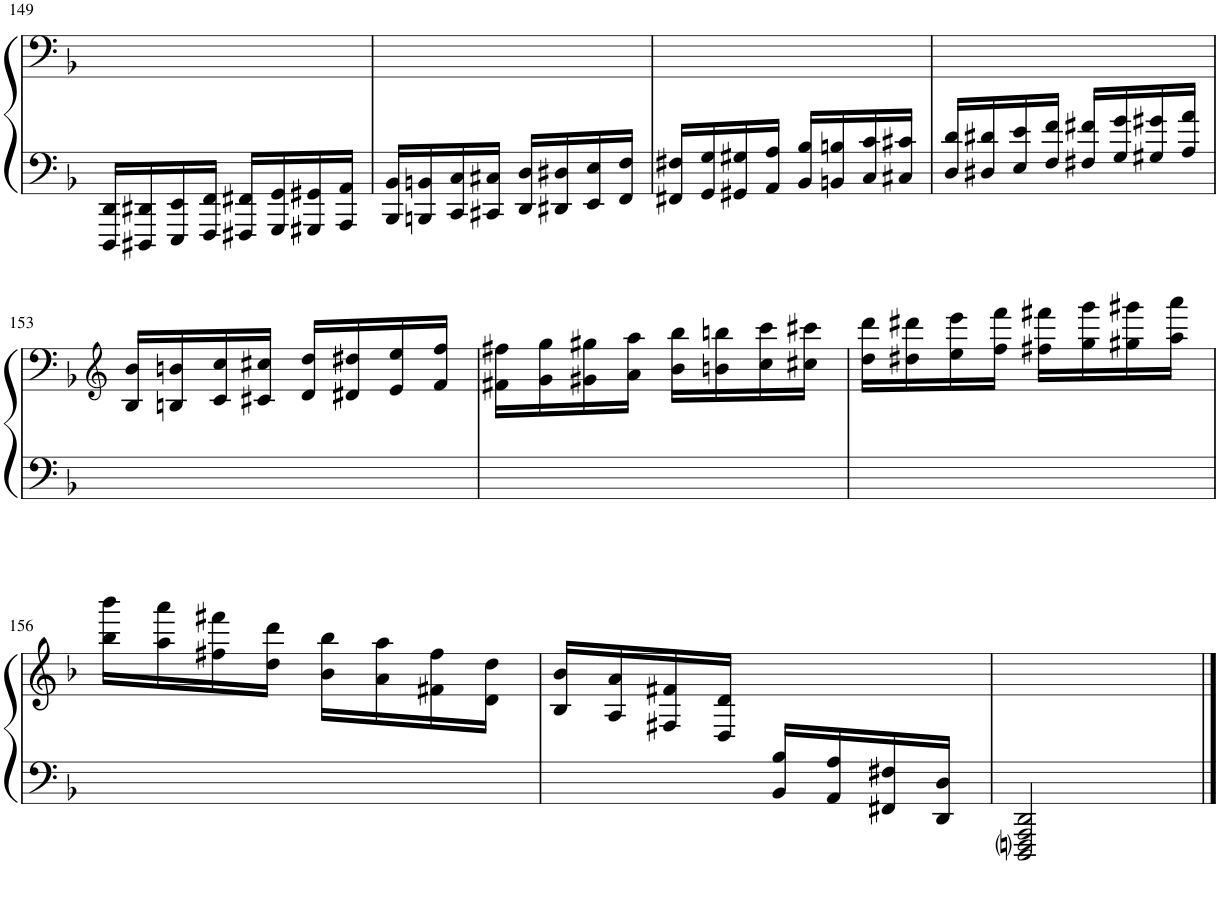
**kern	**kern
*part1	*part1
*staff2	*staff1
*I"Grand Piano	*
*I'Pno.	*
!!LO:PB:g=z
*clefF4	*clefF4
*k[b-]	*k[b-]
*M2/4	*M2/4
=149	=149
*^	*
16DDD/ 16DD/LL	2ryy	2ryy
16DDD#X/ 16DD#X/	.	.
16EEE/ 16EE/	.	.
16FFF/ 16FF/JJ	.	.
16FFF#X/ 16FF#X/LL	.	.
16GGG/ 16GG/	.	.
16GGG#X/ 16GG#X/	.	.
16AAA/ 16AA/JJ	.	.
=150	=150	=150
16BBB-/ 16BB-/LL	2ryy	2ryy
16BBBn/ 16BBn/	.	.
16CC/ 16C/	.	.
16CC#X/ 16C#X/JJ	.	.
16DD/ 16D/LL	.	.
16DD#X/ 16D#X/	.	.
16EE/ 16E/	.	.
16FF/ 16F/JJ	.	.
=151	=151	=151
16FF#X/ 16F#X/LL	2ryy	2ryy
16GG/ 16G/	.	.
16GG#X/ 16G#X/	.	.
16AA/ 16A/JJ	.	.
16BB-/ 16B-/LL	.	.
16BBn/ 16Bn/	.	.
16C/ 16c/	.	.
16C#X/ 16c#X/JJ	.	.
=152	=152	=152
16D/ 16d/LL	2ryy	2ryy
16D#X/ 16d#X/	.	.
16E/ 16e/	.	.
16F/ 16f/JJ	.	.
16F#X/ 16f#X/LL	.	.
16G/ 16g/	.	.
16G#X/ 16g#X/	.	.
16A/ 16a/JJ	.	.
*v	*v	*
!!LO:LB:g=z
=153	=153
*	*clefG2
2ryy	16B-/ 16b-/LL
.	16Bn/ 16bn/
.	16c/ 16cc/
.	16c#X/ 16cc#X/JJ
.	16d/ 16dd/LL
.	16d#X/ 16dd#X/
.	16e/ 16ee/
.	16f/ 16ff/JJ
=154	=154
2ryy	16f#X\ 16ff#X\LL
.	16g\ 16gg\
.	16g#X\ 16gg#X\
.	16a\ 16aa\JJ
.	16b-\ 16bb-\LL
.	16bn\ 16bbn\
.	16cc\ 16ccc\
.	16cc#X\ 16ccc#X\JJ
=155	=155
2ryy	16dd\ 16ddd\LL
.	16dd#X\ 16ddd#X\
.	16ee\ 16eee\
.	16ff\ 16fff\JJ
.	16ff#X\ 16fff#X\LL
.	16gg\ 16ggg\
.	16gg#X\ 16ggg#X\
.	16aa\ 16aaa\JJ
!!LO:LB:g=z
=156	=156
2ryy	16bb-\ 16bbb-\LL
.	16aa\ 16aaa\
.	16ff#X\ 16fff#X\
.	16dd\ 16ddd\JJ
.	16b-\ 16bb-\LL
.	16a\ 16aa\
.	16f#X\ 16ff#\
.	16d\ 16dd\JJ
=157	=157
*^	*
4ryy	2ryy	16B-/ 16b-/LL
.	.	16A/ 16a/
.	.	16F#X/ 16f#X/
.	.	16D/ 16d/JJ
16BB-/ 16B-/LL	.	4ryy
16AA/ 16A/	.	.
16FF#X/ 16F#X/	.	.
16DD/ 16D/JJ	.	.
=158	=158	=158
2DDD/ 2FFFni/ 2AAA/ 2DD/	2ryy	2ryy
*v	*v	*
==	==
*-	*-
